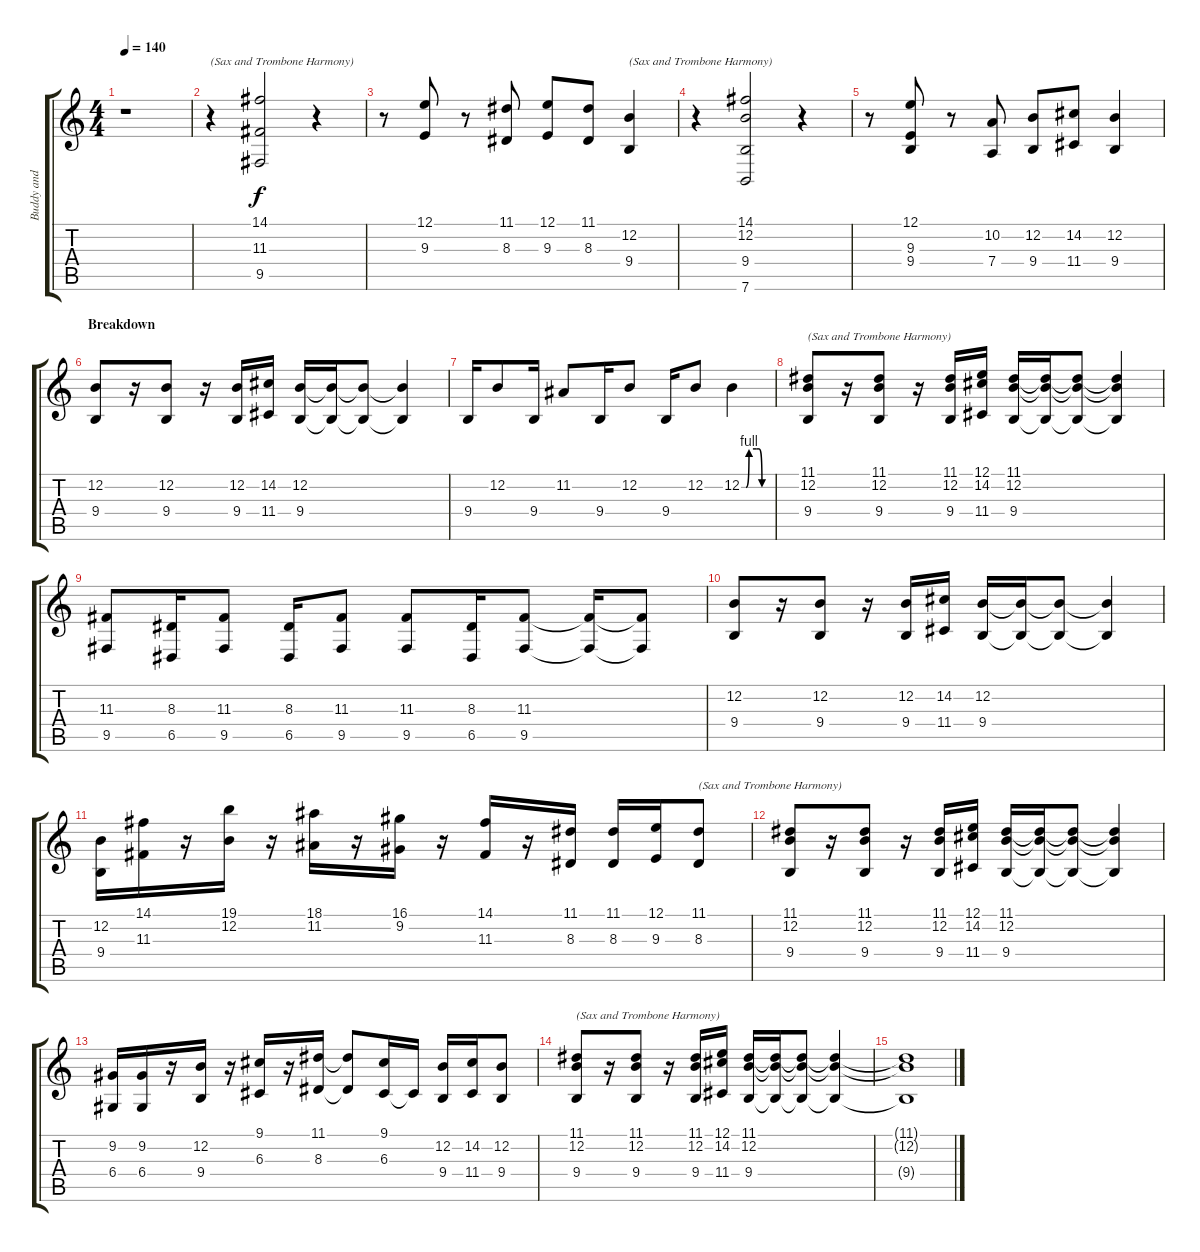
\track ("Buddy and JR (Trombone and Sax)" "Buddy and ") {instrument trumpet}
\staff {score tabs}
\tuning (E4 B3 G3 D3 A2 E2) {hide}
\ts (4 4)
\tempo 140
\clef g2
\ks c
r.1{dy f} |
r.4{txt "(Sax and Trombone Harmony)"} (14.1 11.3 9.5).2 r.4 |
r.8 (12.1 9.3).8 r.8 (11.1 8.3).8 (12.1 9.3).8 (11.1 8.3).8 (12.2 9.4).4{txt "(Sax and Trombone Harmony)"} |
r.4 (14.1 12.2 9.4 7.6).2 r.4 |
r.8 (12.1 9.3 9.4).8 r.8 (10.2 7.4).8 (12.2 9.4).8 (14.2 11.4).8 (12.2 9.4).4 |
\section ("" "Breakdown")
(12.2 9.4).8{volume 16} r.16 (12.2 9.4).8 r.16 (12.2 9.4).16 (14.2 11.4).16 (12.2 9.4).16 (12.2{t} 9.4{t}).16 (12.2{t} 9.4{t}).8 (12.2{t} 9.4{t}).4 |
9.4.16 12.2.8 9.4.16 11.2.8 9.4.16 12.2.8 9.4.16 12.2.8 12.2{be (custom 0 0 9 0 15 4 30 4 35 4 41 0 45 0 60 0)}.4 |
(11.1 12.2 9.4).8{txt "(Sax and Trombone Harmony)"} r.16 (11.1 12.2 9.4).8 r.16 (11.1 12.2 9.4).16 (12.1 14.2 11.4).16 (11.1 12.2 9.4).16 (11.1{t} 12.2{t} 9.4{t}).16 (11.1{t} 12.2{t} 9.4{t}).8 (11.1{t} 12.2{t} 9.4{t}).4 |
(11.3 9.5).8 (8.3 6.5).16 (11.3 9.5).8 (8.3 6.5).16 (11.3 9.5).8 (11.3 9.5).8 (8.3 6.5).16 (11.3 9.5).8 (11.3{t} 9.5{t}).16 (11.3{t} 9.5{t}).8 |
(12.2 9.4).8 r.16 (12.2 9.4).8 r.16 (12.2 9.4).16 (14.2 11.4).16 (12.2 9.4).16 (12.2{t} 9.4{t}).16 (12.2{t} 9.4{t}).8 (12.2{t} 9.4{t}).4 |
(12.2 9.4).16 (14.1 11.3).16 r.16 (19.1 12.2).16 r.16 (18.1 11.2).16 r.16 (16.1 9.2).16 r.16 (14.1 11.3).16 r.16 (11.1 8.3).16 (11.1 8.3).16 (12.1 9.3).16 (11.1 8.3).8{txt "(Sax and Trombone Harmony)"} |
(11.1 12.2 9.4).8 r.16 (11.1 12.2 9.4).8 r.16 (11.1 12.2 9.4).16 (12.1 14.2 11.4).16 (11.1 12.2 9.4).16 (11.1{t} 12.2{t} 9.4{t}).16 (11.1{t} 12.2{t} 9.4{t}).8 (11.1{t} 12.2{t} 9.4{t}).4 |
(9.2 6.4).16 (9.2 6.4).16 r.16 (12.2 9.4).16 r.16 (9.1 6.3).16 r.16 (11.1 8.3).16 (11.1{t} 8.3{t}).8 (9.1 6.3).16 6.3{t}.16 (12.2 9.4).16 (14.2 11.4).16 (12.2 9.4).8 |
(11.1 12.2 9.4).8{txt "(Sax and Trombone Harmony)"} r.16 (11.1 12.2 9.4).8 r.16 (11.1 12.2 9.4).16 (12.1 14.2 11.4).16 (11.1 12.2 9.4).16 (11.1{t} 12.2{t} 9.4{t}).16 (11.1{t} 12.2{t} 9.4{t}).8 (11.1{t} 12.2{t} 9.4{t}).4 |
(11.1{t} 12.2{t} 9.4{t}).1
